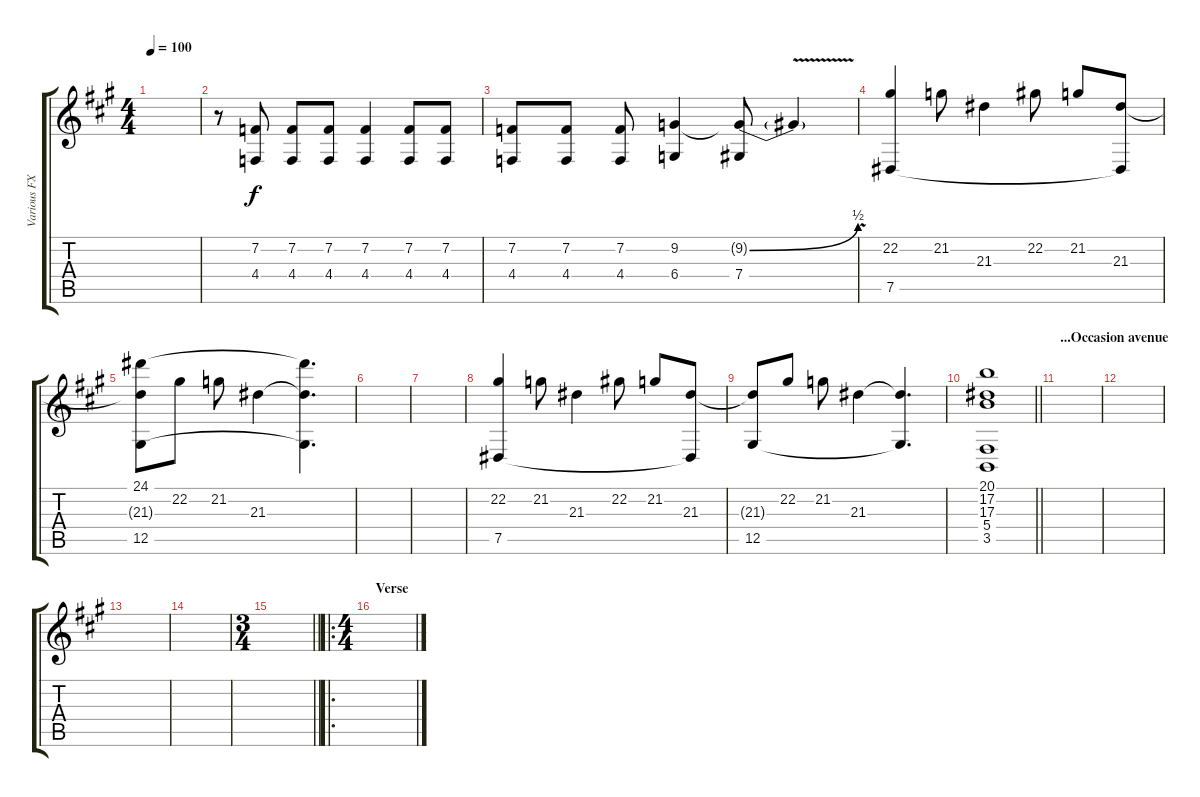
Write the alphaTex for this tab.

\track ("Various FX" "Various FX") {instrument choiraahs}
\staff {score tabs}
\tuning (Eb4 Bb3 Gb3 Db3 Ab2 Eb2) {hide}
\ts (4 4)
\tempo 100
\clef g2
\ks f#minor
|
r.8 (7.2 4.4).8 (7.2 4.4).8 (7.2 4.4).8 (7.2 4.4).4 (7.2 4.4).8 (7.2 4.4).8 |
(7.2 4.4).8 (7.2 4.4).8 (7.2 4.4).8 (9.2 6.4).4 (9.2{be (bend 0 0 60 2) t} 7.4).8 9.2{v t}.4 |
(22.2 7.5).4 21.2.8 21.3.4 22.2.8 21.2.8 (21.3 7.5{t}).8 |
(24.1 21.3{t} 12.5).8 22.2.8 21.2.8 21.3.4 (24.1{t} 21.3{t} 12.5{t}).4{d} |
|
|
(22.2 7.5).4 21.2.8 21.3.4 22.2.8 21.2.8 (21.3 7.5{t}).8 |
(21.3{t} 12.5).8 22.2.8 21.2.8 21.3.4 (21.3{t} 12.5{t}).4{d} |
\barLineRight lightlight
(20.1 17.2 17.3 5.4 3.5).1 |
\section ("" "...Occasion avenue")
|
|
|
|
\ts (3 4)
\barLineRight lightlight
|
\ro
\ts (4 4)
\section ("" "Verse")
